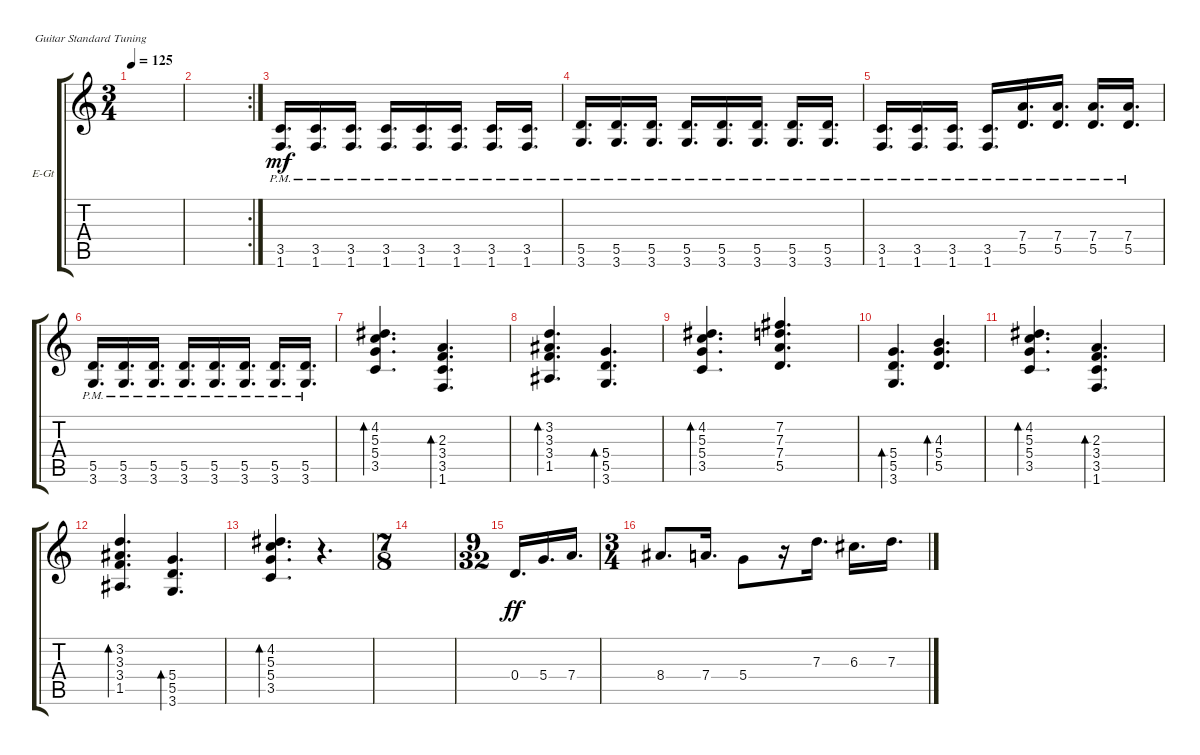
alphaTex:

\defaultSystemsLayout 4
\bracketExtendMode groupsimilarinstruments
\firstSystemTrackNameOrientation horizontal
\otherSystemsTrackNameOrientation horizontal
\track ("Electric Guitar" "E-Gt") {instrument overdrivenguitar}
\staff {score tabs}
\tuning (E4 B3 G3 D3 A2 E2)
\ts (3 4)
\tempo 125
\clef g2
\ks c
|
\rc 2
|
(3.5{pm} 1.6{pm}).16{d dy mf} (3.5{pm} 1.6{pm}).16{d} (3.5{pm} 1.6{pm}).16{d} (3.5{pm} 1.6{pm}).16{d} (3.5{pm} 1.6{pm}).16{d} (3.5{pm} 1.6{pm}).16{d} (3.5{pm} 1.6{pm}).16{d} (3.5{pm} 1.6{pm}).16{d} |
(5.5{pm} 3.6{pm}).16{d} (5.5{pm} 3.6{pm}).16{d} (5.5{pm} 3.6{pm}).16{d} (5.5{pm} 3.6{pm}).16{d} (5.5{pm} 3.6{pm}).16{d} (5.5{pm} 3.6{pm}).16{d} (5.5{pm} 3.6{pm}).16{d} (5.5{pm} 3.6{pm}).16{d} |
(3.5{pm} 1.6{pm}).16{d} (3.5{pm} 1.6{pm}).16{d} (3.5{pm} 1.6{pm}).16{d} (3.5{pm} 1.6{pm}).16{d} (5.5{pm} 7.4{pm}).16{d} (5.5{pm} 7.4{pm}).16{d} (5.5{pm} 7.4{pm}).16{d} (5.5{pm} 7.4{pm}).16{d} |
(5.5{pm} 3.6{pm}).16{d} (5.5{pm} 3.6{pm}).16{d} (5.5{pm} 3.6{pm}).16{d} (5.5{pm} 3.6{pm}).16{d} (5.5{pm} 3.6{pm}).16{d} (5.5{pm} 3.6{pm}).16{d} (5.5{pm} 3.6{pm}).16{d} (5.5{pm} 3.6{pm}).16{d} |
(3.5 5.4 5.3 4.2).4{d bd 108} (3.5 1.6 3.4 2.3).4{d bd 108} |
(1.5 3.4 3.3 3.2).4{d bd 108} (5.5 3.6 5.4).4{d bd 108} |
(3.5 5.4 5.3 4.2).4{d bd 108} (5.5 7.4 7.3 7.2).4{d} |
(5.5 3.6 5.4).4{d bd 108} (5.5 5.4 4.3).4{d bd 105} |
(3.5 5.4 5.3 4.2).4{d bd 108} (3.5 1.6 3.4 2.3).4{d bd 108} |
(1.5 3.4 3.3 3.2).4{d bd 108} (5.5 3.6 5.4).4{d bd 108} |
(3.5 5.4 5.3 4.2).4{d bd 108} r.4{d} |
\ts (7 8)
|
\ts (9 32)
0.4.16{d dy ff} 5.4.16{d} 7.4.16{d} |
\ts (3 4)
8.4.8{d} 7.4.16{d} 5.4.8 r.16 7.3.16{d} 6.3.16{d} 7.3.16{d}
